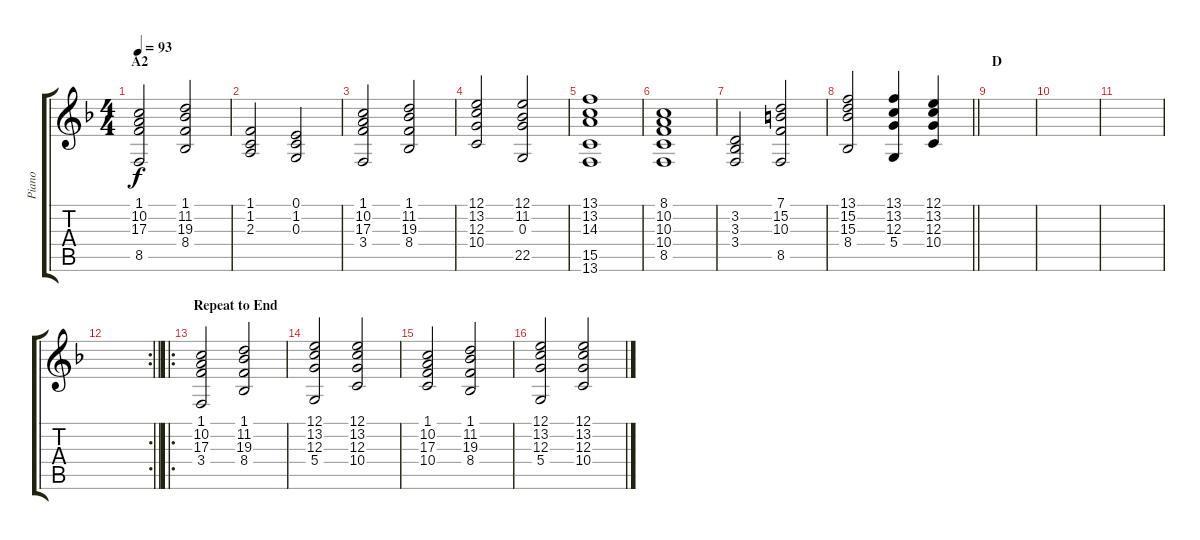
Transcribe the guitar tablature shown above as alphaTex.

\track ("Piano" "Piano") {instrument acousticgrandpiano}
\staff {score tabs}
\tuning (E4 B3 G3 D3 A2 E2) {hide}
\ts (4 4)
\section ("" "A2")
\tempo 93
\clef g2
\ks f
(1.1 10.2 17.3 8.5).2{dy f volume 16} (1.1 11.2 19.3 8.4).2 |
(1.1 1.2 2.3).2 (0.1 1.2 0.3).2 |
(1.1 10.2 17.3 3.4).2 (1.1 11.2 19.3 8.4).2 |
(12.1 13.2 12.3 10.4).2 (12.1 11.2 0.3 22.5).2 |
(13.1 13.2 14.3 15.5 13.6).1 |
(8.1 10.2 10.3 10.4 8.5).1 |
(3.2 3.3 3.4).2 (7.1 15.2 10.3 8.5).2 |
\barLineRight lightlight
(13.1 15.2 15.3 8.4).2 (13.1 13.2 12.3 5.4).4 (12.1 13.2 12.3 10.4).4 |
\section ("" "D")
|
|
|
\rc 2
\barLineRight lightlight
|
\ro
\section ("" "Repeat to End")
(1.1 10.2 17.3 3.4).2{volume 13} (1.1 11.2 19.3 8.4).2 |
(12.1 13.2 12.3 5.4).2 (12.1 13.2 12.3 10.4).2 |
(1.1 10.2 17.3 10.4).2 (1.1 11.2 19.3 8.4).2 |
(12.1 13.2 12.3 5.4).2 (12.1 13.2 12.3 10.4).2
